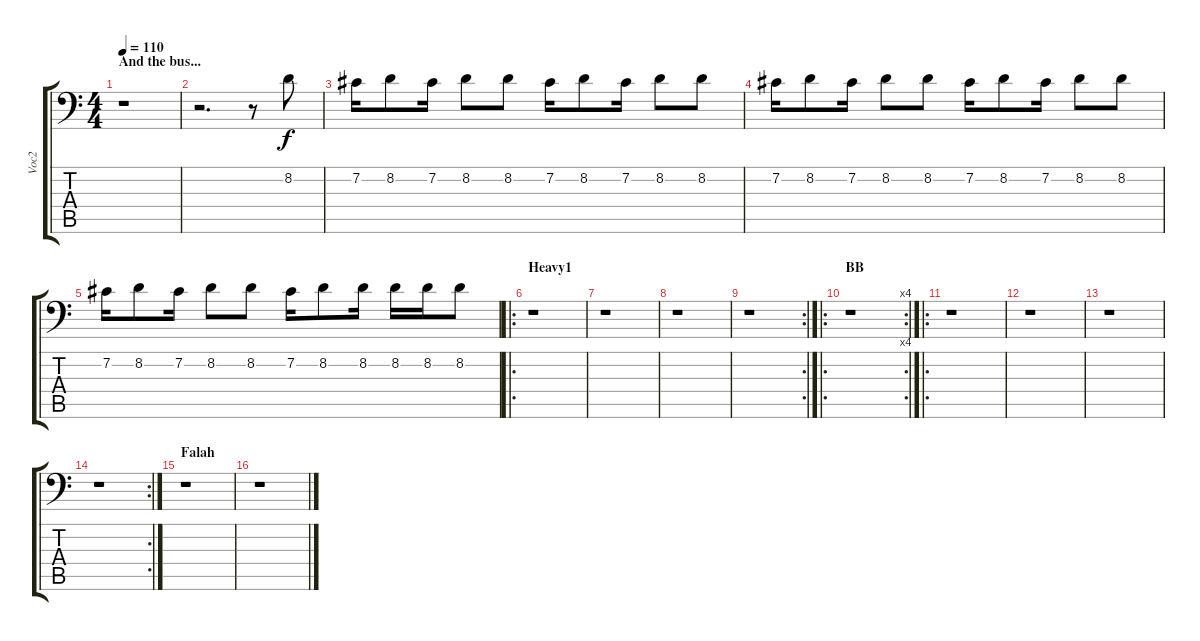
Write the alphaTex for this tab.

\track ("Voc2" "Voc2") {instrument pad3polysynth}
\staff {score tabs}
\tuning (B3 Gb3 D3 A2 E2 A1) {hide}
\ts (4 4)
\section ("" "And the bus...")
\tempo 110
\clef f4
\ks c
r.1{dy f instrument pad3polysynth} |
r.2{d} r.8 8.2.8 |
7.2.16 8.2.8 7.2.16 8.2.8 8.2.8 7.2.16 8.2.8 7.2.16 8.2.8 8.2.8 |
7.2.16 8.2.8 7.2.16 8.2.8 8.2.8 7.2.16 8.2.8 7.2.16 8.2.8 8.2.8 |
7.2.16 8.2.8 7.2.16 8.2.8 8.2.8 7.2.16 8.2.8 8.2.16 8.2.16 8.2.16 8.2.8 |
\ro
\section ("" "Heavy1")
r.1 |
r.1 |
r.1 |
\rc 2
r.1 |
\ro
\rc 4
\section ("" "BB")
r.1 |
\ro
r.1 |
r.1 |
r.1 |
\rc 2
r.1 |
\section ("" "Falah")
r.1 |
r.1
